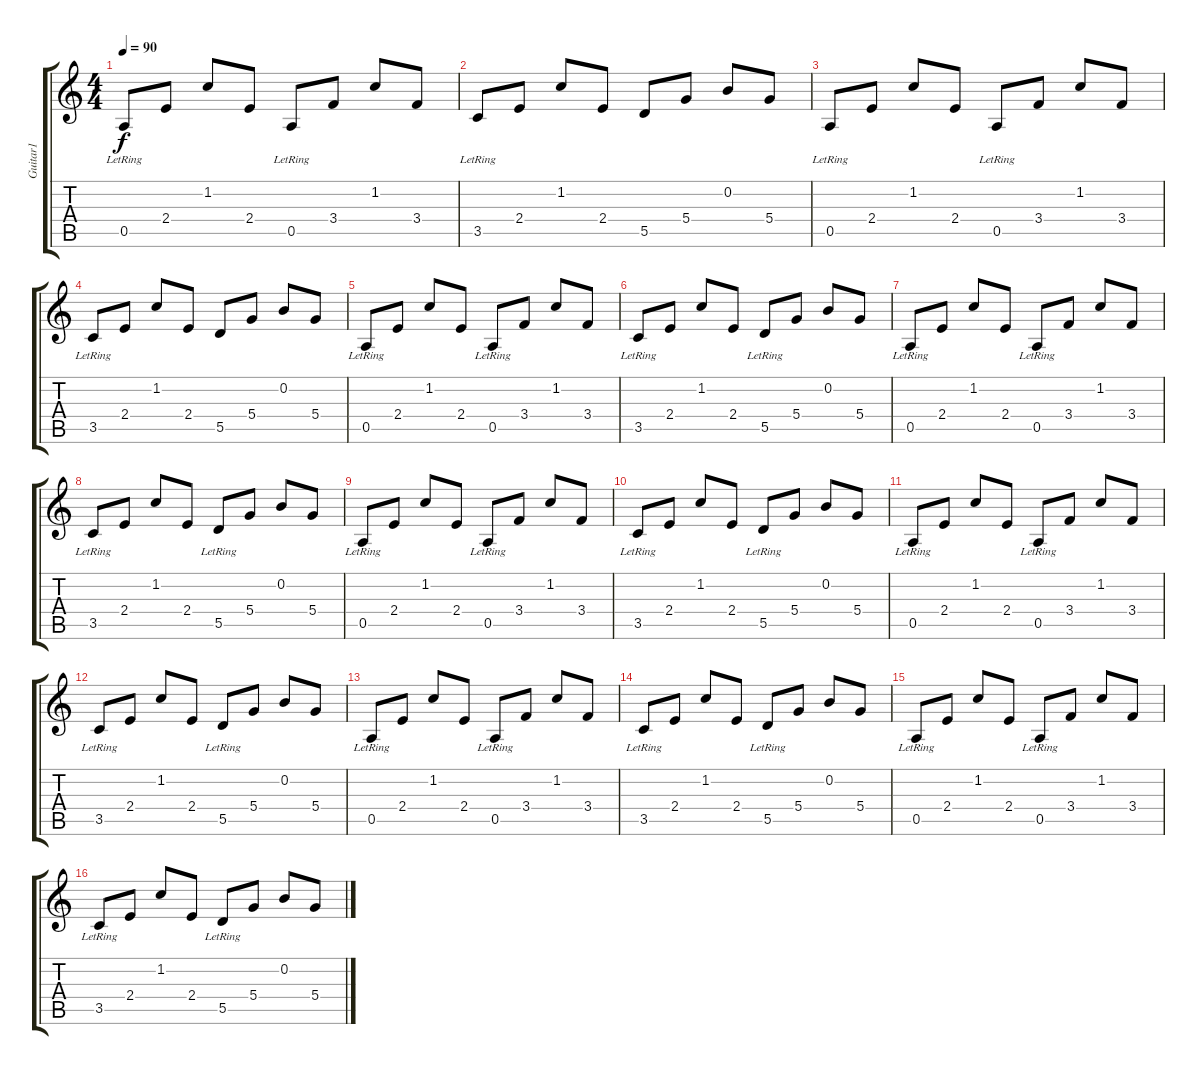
\track ("Guitar1" "Guitar1") {instrument electricguitarjazz}
\staff {score tabs}
\tuning (E4 B3 G3 D3 A2 E2) {hide}
\ts (4 4)
\tempo 90
\clef g2
\ks c
0.5{lr}.8{dy f instrument electricguitarjazz} 2.4.8 1.2.8 2.4.8 0.5{lr}.8 3.4.8 1.2.8 3.4.8 |
3.5{lr}.8 2.4.8 1.2.8 2.4.8 5.5.8 5.4.8 0.2.8 5.4.8 |
0.5{lr}.8 2.4.8 1.2.8 2.4.8 0.5{lr}.8 3.4.8 1.2.8 3.4.8 |
3.5{lr}.8 2.4.8 1.2.8 2.4.8 5.5.8 5.4.8 0.2.8 5.4.8 |
0.5{lr}.8 2.4.8 1.2.8 2.4.8 0.5{lr}.8 3.4.8 1.2.8 3.4.8 |
3.5{lr}.8 2.4.8 1.2.8 2.4.8 5.5{lr}.8 5.4.8 0.2.8 5.4.8 |
0.5{lr}.8 2.4.8 1.2.8 2.4.8 0.5{lr}.8 3.4.8 1.2.8 3.4.8 |
3.5{lr}.8 2.4.8 1.2.8 2.4.8 5.5{lr}.8 5.4.8 0.2.8 5.4.8 |
0.5{lr}.8 2.4.8 1.2.8 2.4.8 0.5{lr}.8 3.4.8 1.2.8 3.4.8 |
3.5{lr}.8 2.4.8 1.2.8 2.4.8 5.5{lr}.8 5.4.8 0.2.8 5.4.8 |
0.5{lr}.8 2.4.8 1.2.8 2.4.8 0.5{lr}.8 3.4.8 1.2.8 3.4.8 |
3.5{lr}.8 2.4.8 1.2.8 2.4.8 5.5{lr}.8 5.4.8 0.2.8 5.4.8 |
0.5{lr}.8 2.4.8 1.2.8 2.4.8 0.5{lr}.8 3.4.8 1.2.8 3.4.8 |
3.5{lr}.8 2.4.8 1.2.8 2.4.8 5.5{lr}.8 5.4.8 0.2.8 5.4.8 |
0.5{lr}.8 2.4.8 1.2.8 2.4.8 0.5{lr}.8 3.4.8 1.2.8 3.4.8 |
3.5{lr}.8 2.4.8 1.2.8 2.4.8 5.5{lr}.8 5.4.8 0.2.8 5.4.8
